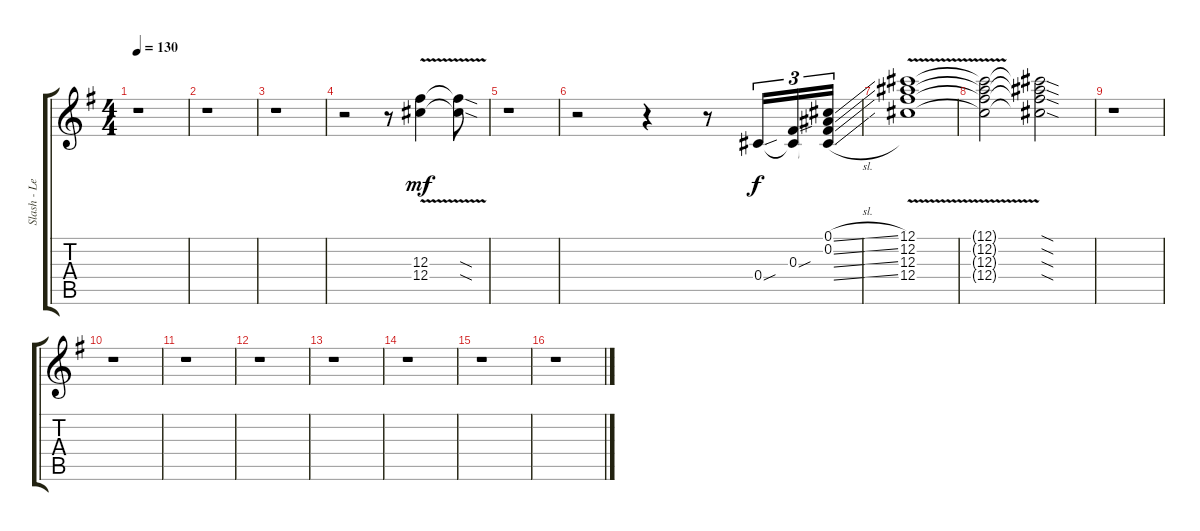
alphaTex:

\track ("Slash - Lead Guitar" "Slash - Le") {instrument distortionguitar}
\staff {score tabs}
\tuning (Db4 Bb3 Gb3 Db3 Gb2 Db2) {hide}
\ts (4 4)
\tempo 130
\clef g2
\ks g
r.1{dy mf instrument distortionguitar} |
r.1 |
r.1 |
r.2 r.8 (12.3{v} 12.4{v}).4 (12.3{sod t} 12.4{sod t}).8 |
r.1 |
r.2 r.4 r.8 0.4{sou}.16{tu (3 2) dy f instrument electricguitarclean} (0.3{sou} 0.4{t}).16{tu (3 2)} (0.1{sl} 0.2{sl} 0.3{sl t} 0.4{sl t}).16{tu (3 2)} |
(12.1{v} 12.2{v} 12.3{v} 12.4{v}).1 |
(12.1{t} 12.2{t} 12.3{t} 12.4{t}).2 (12.1{sod t} 12.2{sod t} 12.3{sod t} 12.4{sod t}).2 |
r.1{instrument distortionguitar} |
r.1 |
r.1 |
r.1 |
r.1 |
r.1 |
r.1 |
r.1
